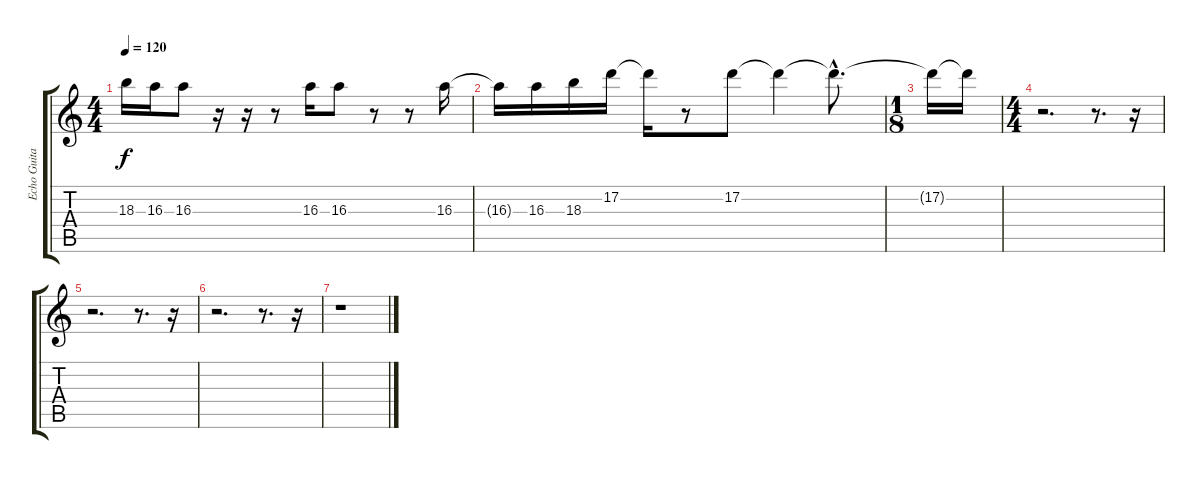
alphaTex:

\track ("Echo Guitar Two" "Echo Guita") {instrument distortionguitar}
\staff {score tabs}
\tuning (D4 A3 F3 C3 G2 D2) {hide}
\ts (4 4)
\tempo 120
\clef g2
\ks c
18.3.16{dy f} 16.3.16 16.3.8 r.16 r.16 r.8 16.3.16 16.3.8 r.8 r.8 16.3.16 |
16.3{t}.16 16.3.16 18.3.16 17.2.16 17.2{t}.16 r.8 17.2.8 17.2{t}.4 17.2{hac t}.8{d} |
\ts (1 8)
17.2{t}.16 17.2{t}.16 |
\ts (4 4)
r.2{d} r.8{d} r.16 |
r.2{d} r.8{d} r.16 |
r.2{d} r.8{d} r.16 |
r.1
